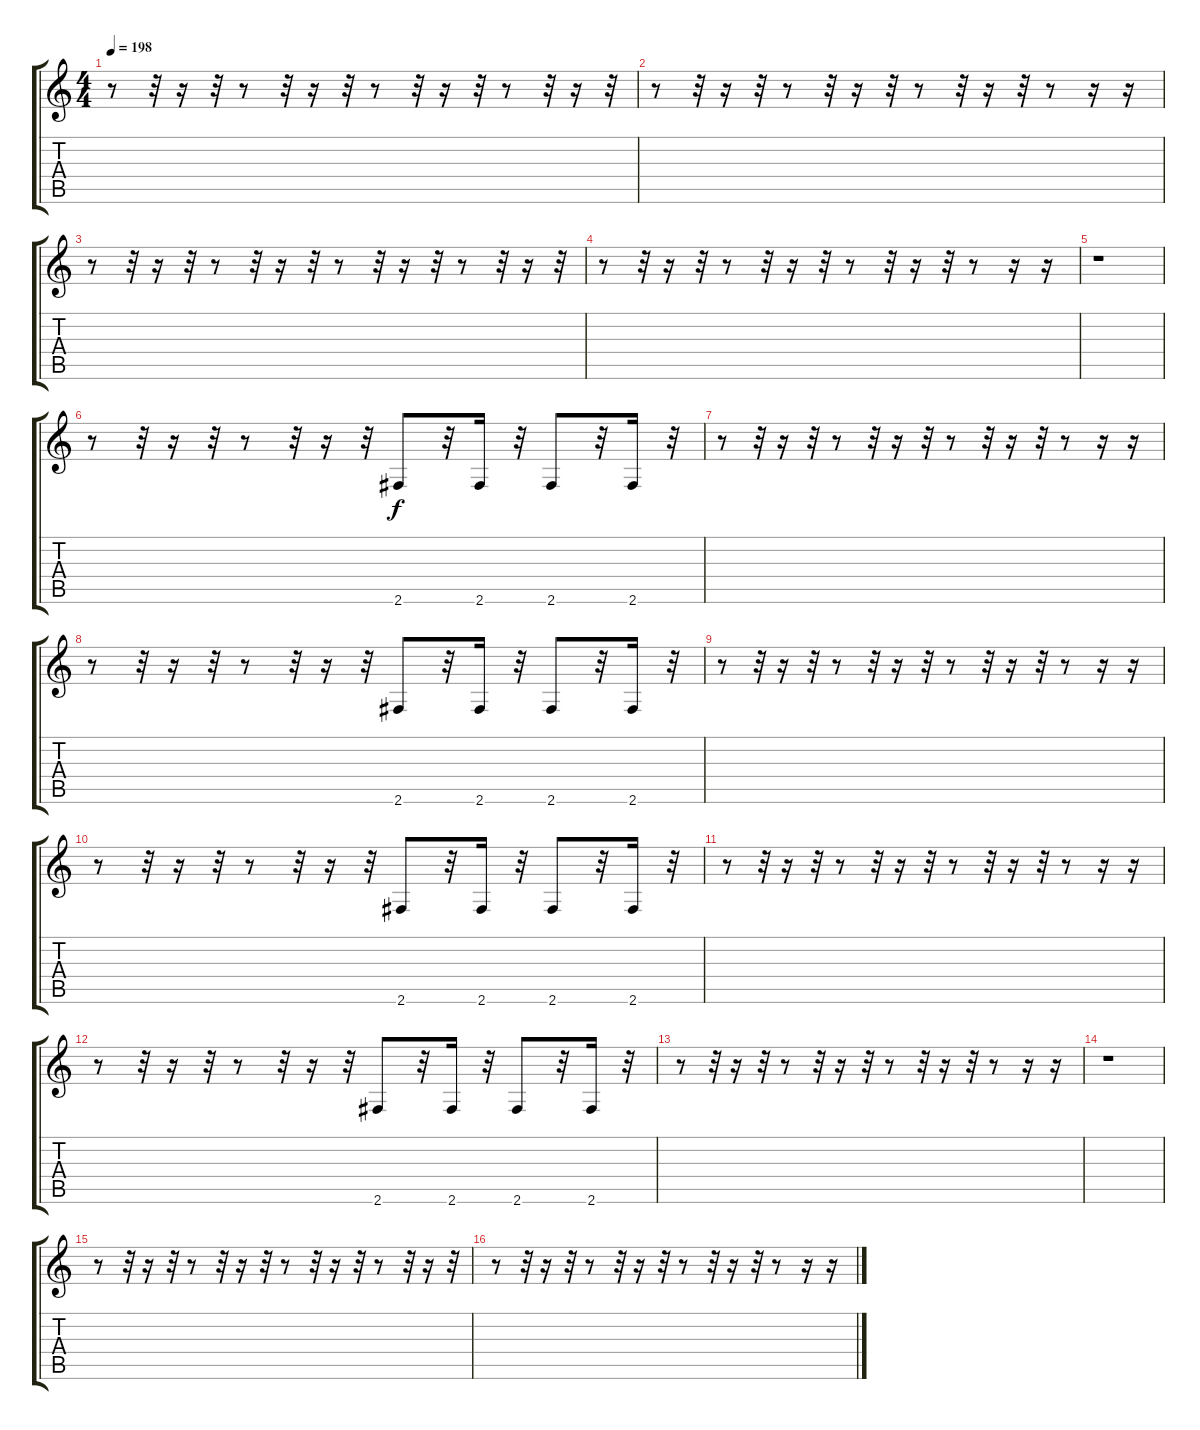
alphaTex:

\track "" {instrument electricbassfinger}
\staff {score tabs}
\tuning (E4 B3 G3 D3 A2 E2) {hide}
\ts (4 4)
\tempo 198
\clef g2
\ks c
r.8{dy f} r.32 r.16 r.32 r.8 r.32 r.16 r.32 r.8 r.32 r.16 r.32 r.8 r.32 r.16 r.32 |
r.8 r.32 r.16 r.32 r.8 r.32 r.16 r.32 r.8 r.32 r.16 r.32 r.8 r.16 r.16 |
r.8 r.32 r.16 r.32 r.8 r.32 r.16 r.32 r.8 r.32 r.16 r.32 r.8 r.32 r.16 r.32 |
r.8 r.32 r.16 r.32 r.8 r.32 r.16 r.32 r.8 r.32 r.16 r.32 r.8 r.16 r.16 |
r.1 |
r.8 r.32 r.16 r.32 r.8 r.32 r.16 r.32 2.6.8 r.32 2.6.16 r.32 2.6.8 r.32 2.6.16 r.32 |
r.8 r.32 r.16 r.32 r.8 r.32 r.16 r.32 r.8 r.32 r.16 r.32 r.8 r.16 r.16 |
r.8 r.32 r.16 r.32 r.8 r.32 r.16 r.32 2.6.8 r.32 2.6.16 r.32 2.6.8 r.32 2.6.16 r.32 |
r.8 r.32 r.16 r.32 r.8 r.32 r.16 r.32 r.8 r.32 r.16 r.32 r.8 r.16 r.16 |
r.8 r.32 r.16 r.32 r.8 r.32 r.16 r.32 2.6.8 r.32 2.6.16 r.32 2.6.8 r.32 2.6.16 r.32 |
r.8 r.32 r.16 r.32 r.8 r.32 r.16 r.32 r.8 r.32 r.16 r.32 r.8 r.16 r.16 |
r.8 r.32 r.16 r.32 r.8 r.32 r.16 r.32 2.6.8 r.32 2.6.16 r.32 2.6.8 r.32 2.6.16 r.32 |
r.8 r.32 r.16 r.32 r.8 r.32 r.16 r.32 r.8 r.32 r.16 r.32 r.8 r.16 r.16 |
r.1 |
r.8 r.32 r.16 r.32 r.8 r.32 r.16 r.32 r.8 r.32 r.16 r.32 r.8 r.32 r.16 r.32 |
r.8 r.32 r.16 r.32 r.8 r.32 r.16 r.32 r.8 r.32 r.16 r.32 r.8 r.16 r.16
